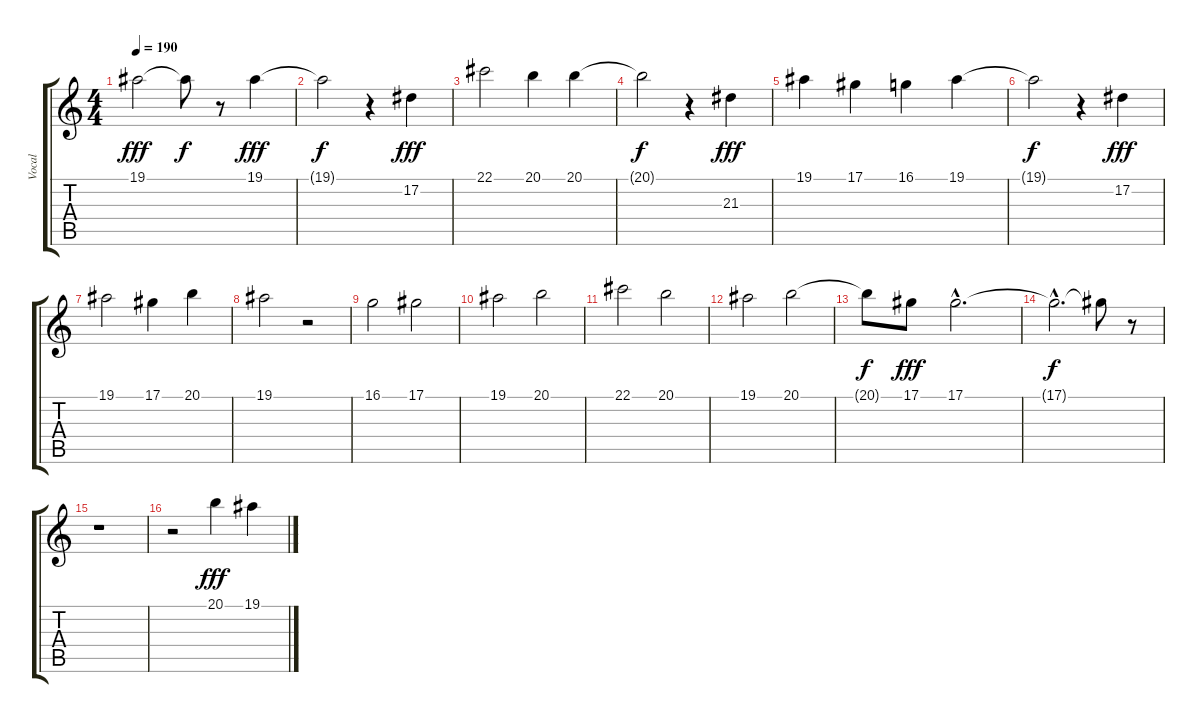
\track ("Vocal" "Vocal") {instrument flute}
\staff {score tabs}
\tuning (Eb4 Bb3 Gb3 Db3 Ab2 Eb2) {hide}
\ts (4 4)
\tempo 190
\clef g2
\ks c
19.1.2{dy fff} 19.1{t}.8{dy f} r.8 19.1.4{dy fff} |
19.1{t}.2{dy f} r.4 17.2.4{dy fff} |
22.1.2 20.1.4 20.1.4 |
20.1{t}.2{dy f} r.4 21.3.4{dy fff} |
19.1.4 17.1.4 16.1.4 19.1.4 |
19.1{t}.2{dy f} r.4 17.2.4{dy fff} |
19.1.2 17.1.4 20.1.4 |
19.1.2 r.2 |
16.1.2 17.1.2 |
19.1.2 20.1.2 |
22.1.2 20.1.2 |
19.1.2 20.1.2 |
20.1{t}.8{dy f} 17.1.8{dy fff} 17.1{hac}.2{d} |
17.1{hac t}.2{d dy f} 17.1{t}.8 r.8 |
r.1 |
r.2 20.1.4{dy fff} 19.1.4
